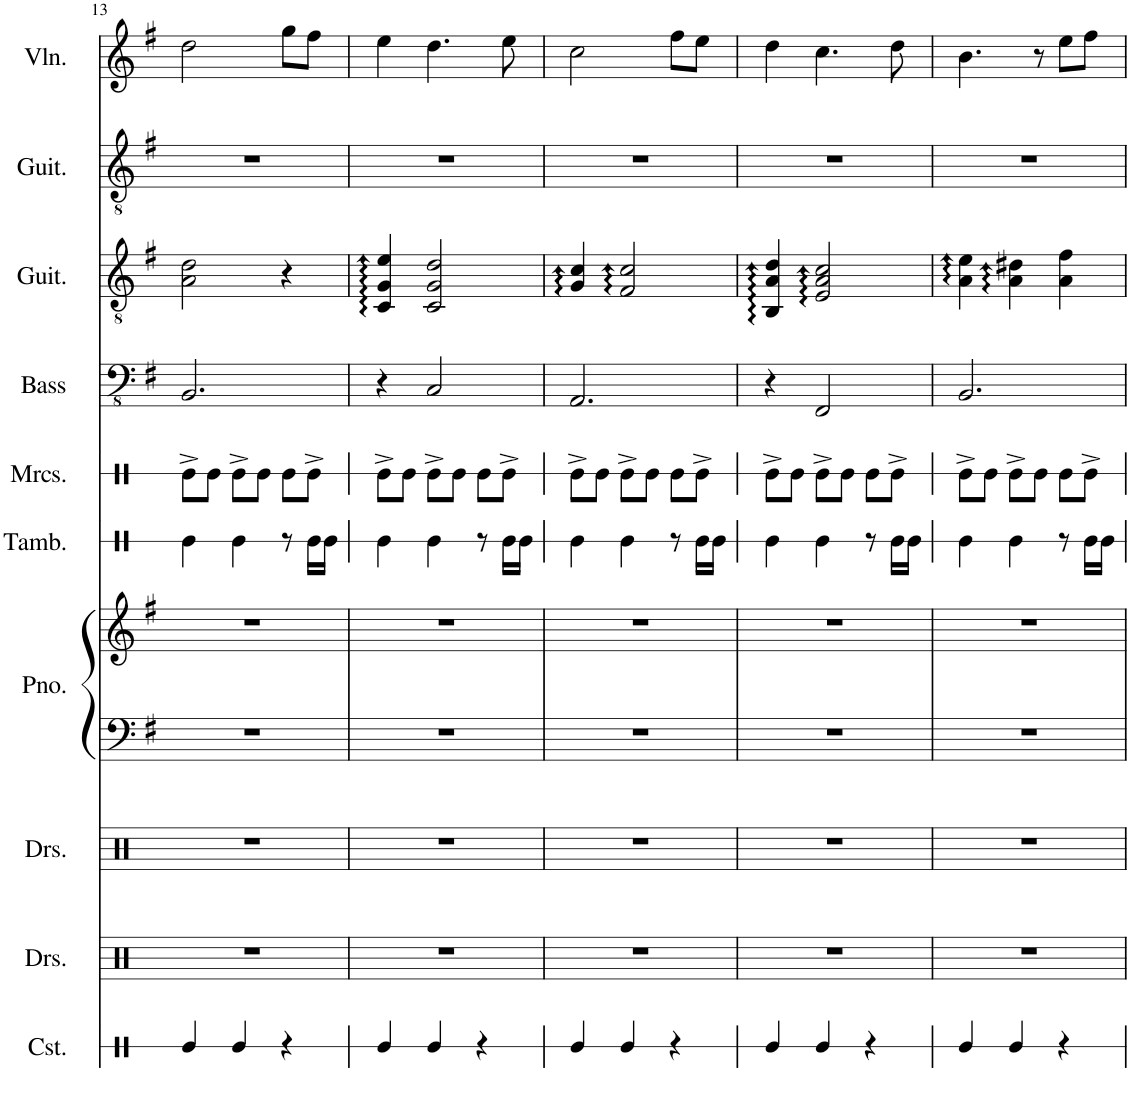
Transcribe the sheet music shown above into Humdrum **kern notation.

**kern	**kern	**kern	**kern	**kern	**kern	**kern	**kern	**kern	**kern	**kern
*part10	*part9	*part8	*part7	*part7	*part6	*part5	*part4	*part3	*part2	*part1
*staff11	*staff10	*staff9	*staff8	*staff7	*staff6	*staff5	*staff4	*staff3	*staff2	*staff1
*I"Castanets	*I"Drumset	*I"Drumset	*I"Piano	*	*I"Tambourine	*I"Maracas	*I"Acoustic Bass	*I"Classical Guitar	*I"Classical Guitar	*I"Violin
*I'Cst.	*I'Drs.	*I'Drs.	*I'Pno.	*	*I'Tamb.	*I'Mrcs.	*I'Bass	*I'Guit.	*I'Guit.	*I'Vln.
!!LO:PB:g=z
*clefX	*clefX	*clefX	*clefF4	*clefG2	*clefX	*clefX	*clefFv4	*clefGv2	*clefGv2	*clefG2
*k[]	*k[]	*k[]	*k[f#]	*k[f#]	*k[]	*k[]	*k[f#]	*k[f#]	*k[f#]	*k[f#]
*M3/4	*M3/4	*M3/4	*M3/4	*M3/4	*M3/4	*M3/4	*M3/4	*M3/4	*M3/4	*M3/4
=13	=13	=13	=13	=13	=13	=13	=13	=13	=13	=13
4Re/	2.r	2.r	2.r	2.r	4Re\	8Re^\L	2.BBB/	2A\ 2d\	2.r	2dd\
.	.	.	.	.	.	8Re\J	.	.	.	.
4Re/	.	.	.	.	4Re\	8Re^\L	.	.	.	.
.	.	.	.	.	.	8Re\J	.	.	.	.
4r	.	.	.	.	8r	8Re\L	.	4r	.	8gg\L
.	.	.	.	.	16Re\LL	8Re^\J	.	.	.	8ff#\J
.	.	.	.	.	16Re\JJ	.	.	.	.	.
=14	=14	=14	=14	=14	=14	=14	=14	=14	=14	=14
4Re/	2.r	2.r	2.r	2.r	4Re\	8Re^\L	4r	4C/ 4G/ 4e/	2.r	4ee\
.	.	.	.	.	.	8Re\J	.	.	.	.
4Re/	.	.	.	.	4Re\	8Re^\L	2CC/	2C/ 2G/ 2d/	.	4.dd\
.	.	.	.	.	.	8Re\J	.	.	.	.
4r	.	.	.	.	8r	8Re\L	.	.	.	.
.	.	.	.	.	16Re\LL	8Re^\J	.	.	.	8ee\
.	.	.	.	.	16Re\JJ	.	.	.	.	.
=15	=15	=15	=15	=15	=15	=15	=15	=15	=15	=15
4Re/	2.r	2.r	2.r	2.r	4Re\	8Re^\L	2.AAA/	4G/ 4c/	2.r	2cc\
.	.	.	.	.	.	8Re\J	.	.	.	.
4Re/	.	.	.	.	4Re\	8Re^\L	.	2F#/ 2c/	.	.
.	.	.	.	.	.	8Re\J	.	.	.	.
4r	.	.	.	.	8r	8Re\L	.	.	.	8ff#\L
.	.	.	.	.	16Re\LL	8Re^\J	.	.	.	8ee\J
.	.	.	.	.	16Re\JJ	.	.	.	.	.
=16	=16	=16	=16	=16	=16	=16	=16	=16	=16	=16
4Re/	2.r	2.r	2.r	2.r	4Re\	8Re^\L	4r	4BB/ 4A/ 4d/	2.r	4dd\
.	.	.	.	.	.	8Re\J	.	.	.	.
4Re/	.	.	.	.	4Re\	8Re^\L	2FFF#/	2E/ 2A/ 2c/	.	4.cc\
.	.	.	.	.	.	8Re\J	.	.	.	.
4r	.	.	.	.	8r	8Re\L	.	.	.	.
.	.	.	.	.	16Re\LL	8Re^\J	.	.	.	8dd\
.	.	.	.	.	16Re\JJ	.	.	.	.	.
=17	=17	=17	=17	=17	=17	=17	=17	=17	=17	=17
4Re/	2.r	2.r	2.r	2.r	4Re\	8Re^\L	2.BBB/	4A\ 4e\	2.r	4.b\
.	.	.	.	.	.	8Re\J	.	.	.	.
4Re/	.	.	.	.	4Re\	8Re^\L	.	4A\ 4d#X\	.	.
.	.	.	.	.	.	8Re\J	.	.	.	8r
4r	.	.	.	.	8r	8Re\L	.	4A\ 4f#\	.	8ee\L
.	.	.	.	.	16Re\LL	8Re^\J	.	.	.	8ff#\J
.	.	.	.	.	16Re\JJ	.	.	.	.	.
=	=	=	=	=	=	=	=	=	=	=
*-	*-	*-	*-	*-	*-	*-	*-	*-	*-	*-
